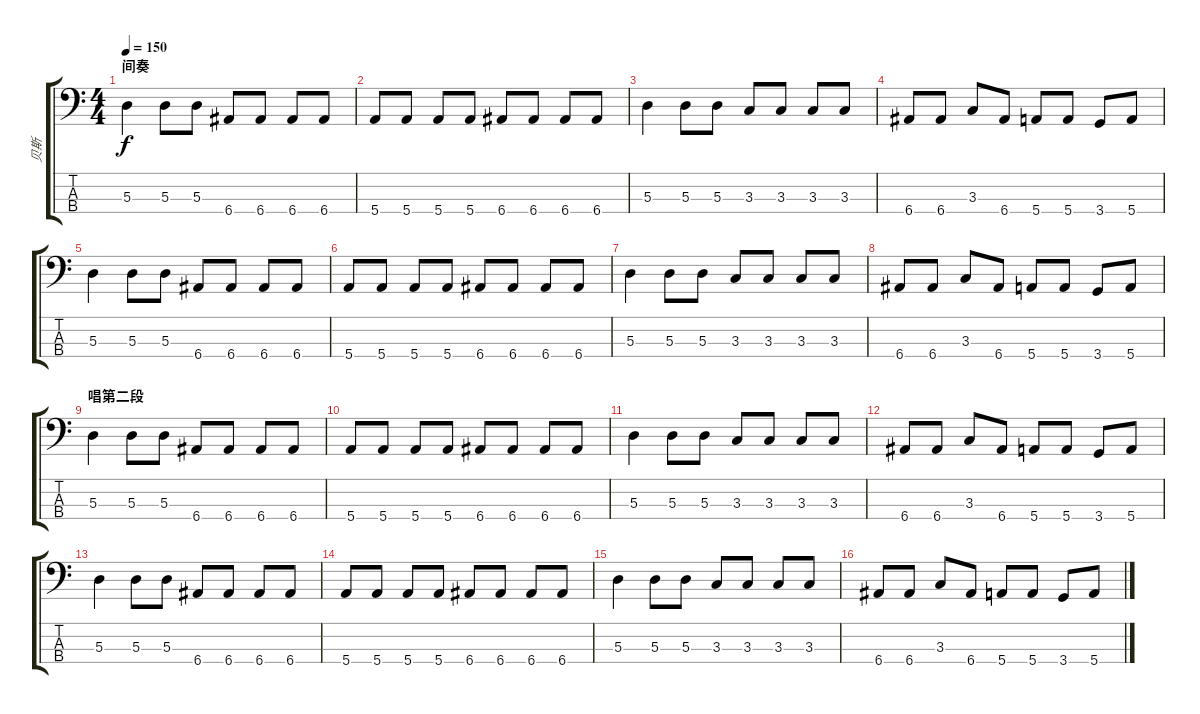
\track ("贝斯" "贝斯") {instrument electricbasspick}
\staff {score tabs}
\tuning (G2 D2 A1 E1) {hide}
\ts (4 4)
\section ("" "间奏")
\tempo 150
\clef f4
\ks c
5.3.4{dy f} 5.3.8 5.3.8 6.4.8 6.4.8 6.4.8 6.4.8 |
5.4.8 5.4.8 5.4.8 5.4.8 6.4.8 6.4.8 6.4.8 6.4.8 |
5.3.4 5.3.8 5.3.8 3.3.8 3.3.8 3.3.8 3.3.8 |
6.4.8 6.4.8 3.3.8 6.4.8 5.4.8 5.4.8 3.4.8 5.4.8 |
5.3.4 5.3.8 5.3.8 6.4.8 6.4.8 6.4.8 6.4.8 |
5.4.8 5.4.8 5.4.8 5.4.8 6.4.8 6.4.8 6.4.8 6.4.8 |
5.3.4 5.3.8 5.3.8 3.3.8 3.3.8 3.3.8 3.3.8 |
6.4.8 6.4.8 3.3.8 6.4.8 5.4.8 5.4.8 3.4.8 5.4.8 |
\section ("" "唱第二段")
5.3.4 5.3.8 5.3.8 6.4.8 6.4.8 6.4.8 6.4.8 |
5.4.8 5.4.8 5.4.8 5.4.8 6.4.8 6.4.8 6.4.8 6.4.8 |
5.3.4 5.3.8 5.3.8 3.3.8 3.3.8 3.3.8 3.3.8 |
6.4.8 6.4.8 3.3.8 6.4.8 5.4.8 5.4.8 3.4.8 5.4.8 |
5.3.4 5.3.8 5.3.8 6.4.8 6.4.8 6.4.8 6.4.8 |
5.4.8 5.4.8 5.4.8 5.4.8 6.4.8 6.4.8 6.4.8 6.4.8 |
5.3.4 5.3.8 5.3.8 3.3.8 3.3.8 3.3.8 3.3.8 |
6.4.8 6.4.8 3.3.8 6.4.8 5.4.8 5.4.8 3.4.8 5.4.8
